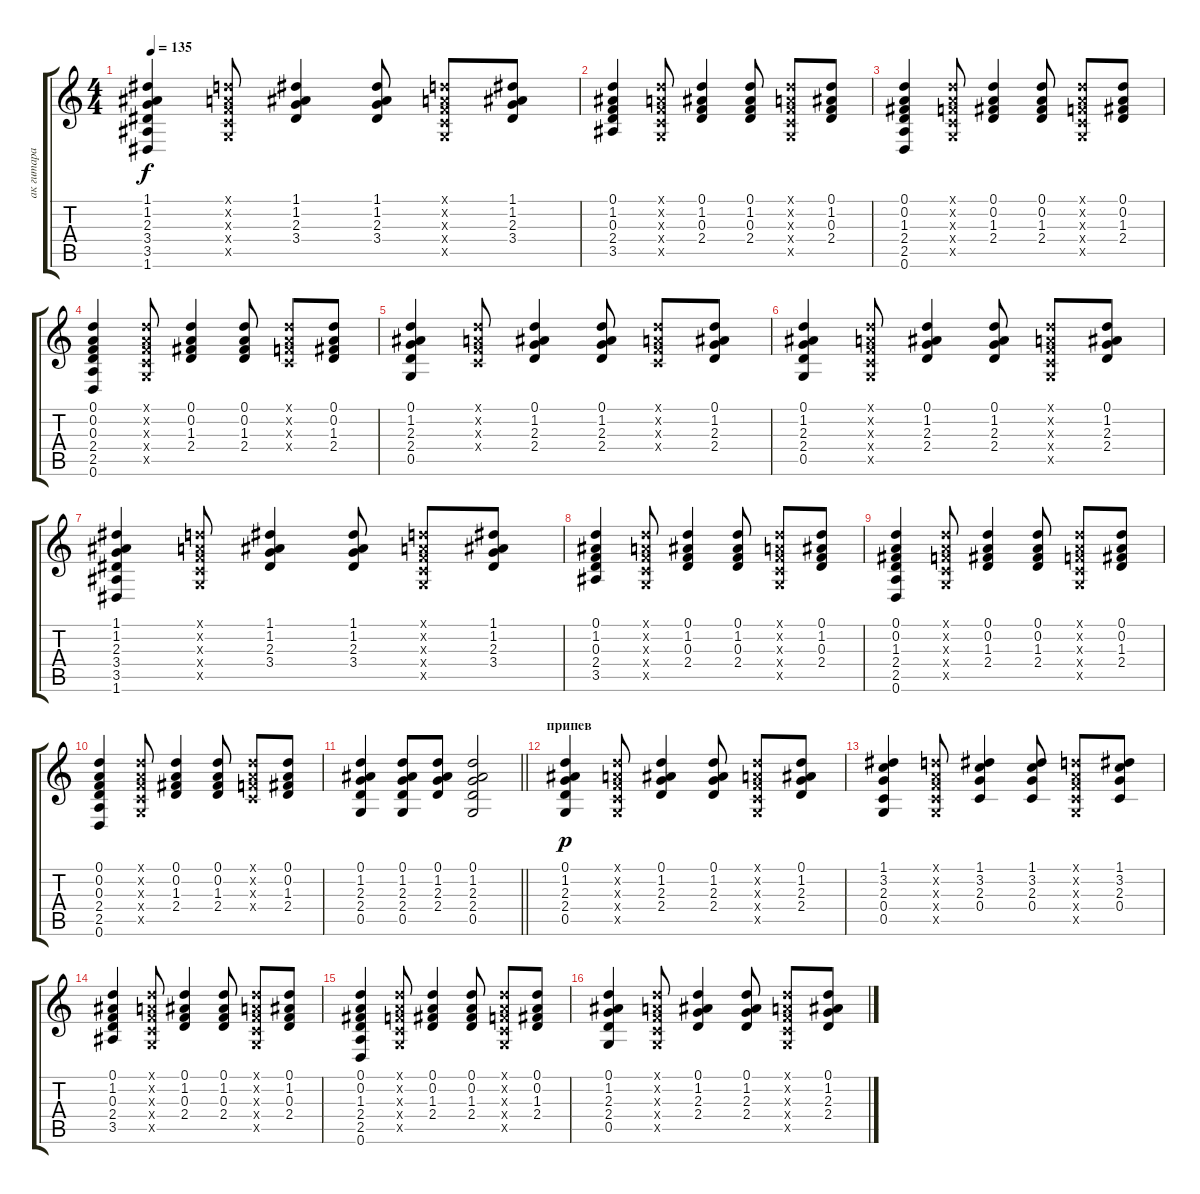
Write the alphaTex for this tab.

\track ("ак гитара" "ак гитара") {instrument acousticguitarsteel}
\staff {score tabs}
\tuning (D4 A3 F3 C3 G2 D2) {hide}
\ts (4 4)
\tempo 135
\clef g2
\ks c
(1.1 1.2 2.3 3.4 3.5 1.6).4{dy f} (0.1{x} 0.2{x} 0.3{x} 0.4{x} 0.5{x}).8 (1.1 1.2 2.3 3.4).4 (1.1 1.2 2.3 3.4).8 (0.1{x} 0.2{x} 0.3{x} 0.4{x} 0.5{x}).8 (1.1 1.2 2.3 3.4).8 |
(0.1 1.2 0.3 2.4 3.5).4 (0.1{x} 0.2{x} 0.3{x} 0.4{x} 0.5{x}).8 (0.1 1.2 0.3 2.4).4 (0.1 1.2 0.3 2.4).8 (0.1{x} 0.2{x} 0.3{x} 0.4{x} 0.5{x}).8 (0.1 1.2 0.3 2.4).8 |
(0.1 0.2 1.3 2.4 2.5 0.6).4 (0.1{x} 0.2{x} 0.3{x} 0.4{x} 0.5{x}).8 (0.1 0.2 1.3 2.4).4 (0.1 0.2 1.3 2.4).8 (0.1{x} 0.2{x} 0.3{x} 0.4{x} 0.5{x}).8 (0.1 0.2 1.3 2.4).8 |
(0.1 0.2 0.3 2.4 2.5 0.6).4 (0.1{x} 0.2{x} 0.3{x} 0.4{x} 0.5{x}).8 (0.1 0.2 1.3 2.4).4 (0.1 0.2 1.3 2.4).8 (0.1{x} 0.2{x} 0.3{x} 0.4{x}).8 (0.1 0.2 1.3 2.4).8 |
(0.1 1.2 2.3 2.4 0.5).4 (0.1{x} 0.2{x} 0.3{x} 0.4{x}).8 (0.1 1.2 2.3 2.4).4 (0.1 1.2 2.3 2.4).8 (0.1{x} 0.2{x} 0.3{x} 0.4{x}).8 (0.1 1.2 2.3 2.4).8 |
(0.1 1.2 2.3 2.4 0.5).4 (0.1{x} 0.2{x} 0.3{x} 0.4{x} 0.5{x}).8 (0.1 1.2 2.3 2.4).4 (0.1 1.2 2.3 2.4).8 (0.1{x} 0.2{x} 0.3{x} 0.4{x} 0.5{x}).8 (0.1 1.2 2.3 2.4).8 |
(1.1 1.2 2.3 3.4 3.5 1.6).4 (0.1{x} 0.2{x} 0.3{x} 0.4{x} 0.5{x}).8 (1.1 1.2 2.3 3.4).4 (1.1 1.2 2.3 3.4).8 (0.1{x} 0.2{x} 0.3{x} 0.4{x} 0.5{x}).8 (1.1 1.2 2.3 3.4).8 |
(0.1 1.2 0.3 2.4 3.5).4 (0.1{x} 0.2{x} 0.3{x} 0.4{x} 0.5{x}).8 (0.1 1.2 0.3 2.4).4 (0.1 1.2 0.3 2.4).8 (0.1{x} 0.2{x} 0.3{x} 0.4{x} 0.5{x}).8 (0.1 1.2 0.3 2.4).8 |
(0.1 0.2 1.3 2.4 2.5 0.6).4 (0.1{x} 0.2{x} 0.3{x} 0.4{x} 0.5{x}).8 (0.1 0.2 1.3 2.4).4 (0.1 0.2 1.3 2.4).8 (0.1{x} 0.2{x} 0.3{x} 0.4{x} 0.5{x}).8 (0.1 0.2 1.3 2.4).8 |
(0.1 0.2 0.3 2.4 2.5 0.6).4 (0.1{x} 0.2{x} 0.3{x} 0.4{x} 0.5{x}).8 (0.1 0.2 1.3 2.4).4 (0.1 0.2 1.3 2.4).8 (0.1{x} 0.2{x} 0.3{x} 0.4{x}).8 (0.1 0.2 1.3 2.4).8 |
\barLineRight lightlight
(0.1 1.2 2.3 2.4 0.5).4 (0.1 1.2 2.3 2.4 0.5).8 (0.1 1.2 2.3 2.4).8 (0.1 1.2 2.3 2.4 0.5).2 |
\section ("" "припев")
(0.1 1.2 2.3 2.4 0.5).4{dy p} (0.1{x} 0.2{x} 0.3{x} 0.4{x} 0.5{x}).8 (0.1 1.2 2.3 2.4).4 (0.1 1.2 2.3 2.4).8 (0.1{x} 0.2{x} 0.3{x} 0.4{x} 0.5{x}).8 (0.1 1.2 2.3 2.4).8 |
(1.1 3.2 2.3 0.4 0.5).4 (0.1{x} 0.2{x} 0.3{x} 0.4{x} 0.5{x}).8 (1.1 3.2 2.3 0.4).4 (1.1 3.2 2.3 0.4).8 (0.1{x} 0.2{x} 0.3{x} 0.4{x} 0.5{x}).8 (1.1 3.2 2.3 0.4).8 |
(0.1 1.2 0.3 2.4 3.5).4 (0.1{x} 0.2{x} 0.3{x} 0.4{x} 0.5{x}).8 (0.1 1.2 0.3 2.4).4 (0.1 1.2 0.3 2.4).8 (0.1{x} 0.2{x} 0.3{x} 0.4{x} 0.5{x}).8 (0.1 1.2 0.3 2.4).8 |
(0.1 0.2 1.3 2.4 2.5 0.6).4 (0.1{x} 0.2{x} 0.3{x} 0.4{x} 0.5{x}).8 (0.1 0.2 1.3 2.4).4 (0.1 0.2 1.3 2.4).8 (0.1{x} 0.2{x} 0.3{x} 0.4{x} 0.5{x}).8 (0.1 0.2 1.3 2.4).8 |
(0.1 1.2 2.3 2.4 0.5).4 (0.1{x} 0.2{x} 0.3{x} 0.4{x} 0.5{x}).8 (0.1 1.2 2.3 2.4).4 (0.1 1.2 2.3 2.4).8 (0.1{x} 0.2{x} 0.3{x} 0.4{x} 0.5{x}).8 (0.1 1.2 2.3 2.4).8
